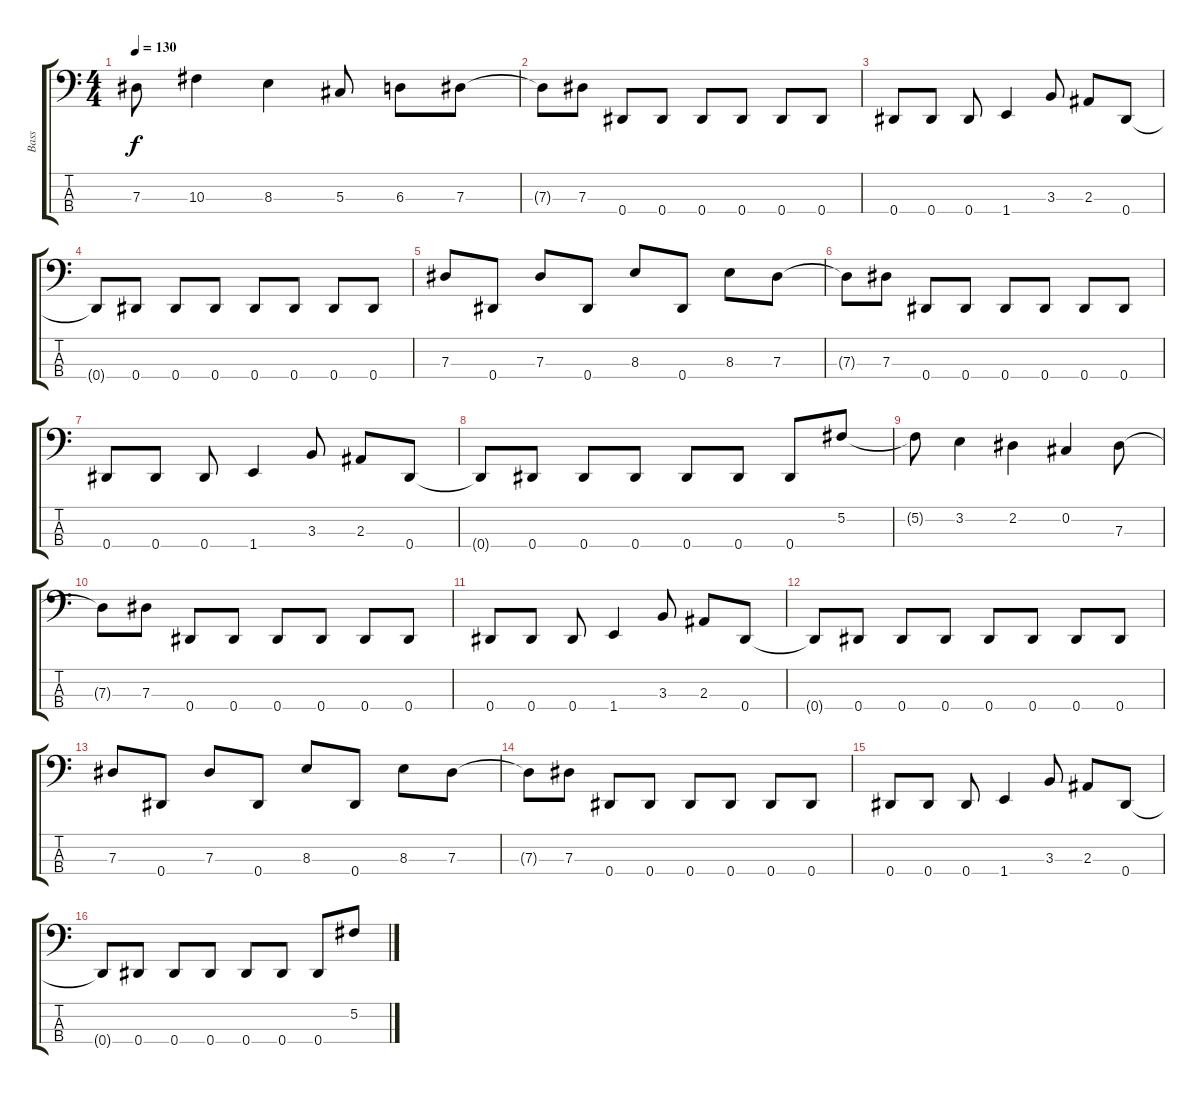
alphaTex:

\track ("Bass" "Bass") {instrument electricbassfinger}
\staff {score tabs}
\tuning (Gb2 Db2 Ab1 Eb1) {hide}
\ts (4 4)
\tempo 130
\clef f4
\ks c
7.3{t}.8{dy f} 10.3.4 8.3.4 5.3.8 6.3.8 7.3.8 |
7.3{t}.8 7.3.8 0.4.8 0.4.8 0.4.8 0.4.8 0.4.8 0.4.8 |
0.4.8 0.4.8 0.4.8 1.4.4 3.3.8 2.3.8 0.4.8 |
0.4{t}.8 0.4.8 0.4.8 0.4.8 0.4.8 0.4.8 0.4.8 0.4.8 |
7.3.8 0.4.8 7.3.8 0.4.8 8.3.8 0.4.8 8.3.8 7.3.8 |
7.3{t}.8 7.3.8 0.4.8 0.4.8 0.4.8 0.4.8 0.4.8 0.4.8 |
0.4.8 0.4.8 0.4.8 1.4.4 3.3.8 2.3.8 0.4.8 |
0.4{t}.8 0.4.8 0.4.8 0.4.8 0.4.8 0.4.8 0.4.8 5.2.8 |
5.2{t}.8 3.2.4 2.2.4 0.2.4 7.3.8 |
7.3{t}.8 7.3.8 0.4.8 0.4.8 0.4.8 0.4.8 0.4.8 0.4.8 |
0.4.8 0.4.8 0.4.8 1.4.4 3.3.8 2.3.8 0.4.8 |
0.4{t}.8 0.4.8 0.4.8 0.4.8 0.4.8 0.4.8 0.4.8 0.4.8 |
7.3.8 0.4.8 7.3.8 0.4.8 8.3.8 0.4.8 8.3.8 7.3.8 |
7.3{t}.8 7.3.8 0.4.8 0.4.8 0.4.8 0.4.8 0.4.8 0.4.8 |
0.4.8 0.4.8 0.4.8 1.4.4 3.3.8 2.3.8 0.4.8 |
0.4{t}.8 0.4.8 0.4.8 0.4.8 0.4.8 0.4.8 0.4.8 5.2.8
